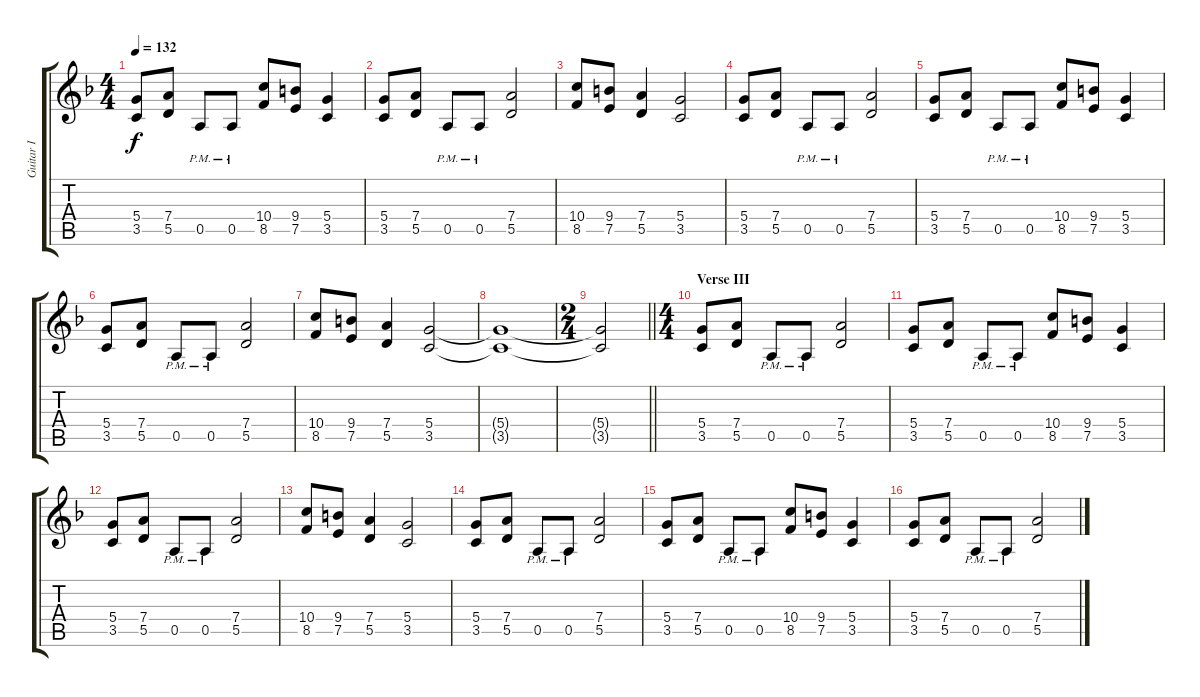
\track ("Guitar I" "Guitar I") {instrument distortionguitar}
\staff {score tabs}
\tuning (E4 B3 G3 D3 A2 E2) {hide}
\ts (4 4)
\tempo 132
\clef g2
\ks dminor
(5.4 3.5).8{dy f} (7.4 5.5).8 0.5{pm}.8 0.5{pm}.8 (10.4 8.5).8 (9.4 7.5).8 (5.4 3.5).4 |
(5.4 3.5).8 (7.4 5.5).8 0.5{pm}.8 0.5{pm}.8 (7.4 5.5).2 |
(10.4 8.5).8 (9.4 7.5).8 (7.4 5.5).4 (5.4 3.5).2 |
(5.4 3.5).8 (7.4 5.5).8 0.5{pm}.8 0.5{pm}.8 (7.4 5.5).2 |
(5.4 3.5).8 (7.4 5.5).8 0.5{pm}.8 0.5{pm}.8 (10.4 8.5).8 (9.4 7.5).8 (5.4 3.5).4 |
(5.4 3.5).8 (7.4 5.5).8 0.5{pm}.8 0.5{pm}.8 (7.4 5.5).2 |
(10.4 8.5).8 (9.4 7.5).8 (7.4 5.5).4 (5.4 3.5).2 |
(5.4{t} 3.5{t}).1 |
\ts (2 4)
\barLineRight lightlight
(5.4{t} 3.5{t}).2 |
\ts (4 4)
\section ("" "Verse III")
(5.4 3.5).8 (7.4 5.5).8 0.5{pm}.8 0.5{pm}.8 (7.4 5.5).2 |
(5.4 3.5).8 (7.4 5.5).8 0.5{pm}.8 0.5{pm}.8 (10.4 8.5).8 (9.4 7.5).8 (5.4 3.5).4 |
(5.4 3.5).8 (7.4 5.5).8 0.5{pm}.8 0.5{pm}.8 (7.4 5.5).2 |
(10.4 8.5).8 (9.4 7.5).8 (7.4 5.5).4 (5.4 3.5).2 |
(5.4 3.5).8 (7.4 5.5).8 0.5{pm}.8 0.5{pm}.8 (7.4 5.5).2 |
(5.4 3.5).8 (7.4 5.5).8 0.5{pm}.8 0.5{pm}.8 (10.4 8.5).8 (9.4 7.5).8 (5.4 3.5).4 |
(5.4 3.5).8 (7.4 5.5).8 0.5{pm}.8 0.5{pm}.8 (7.4 5.5).2
